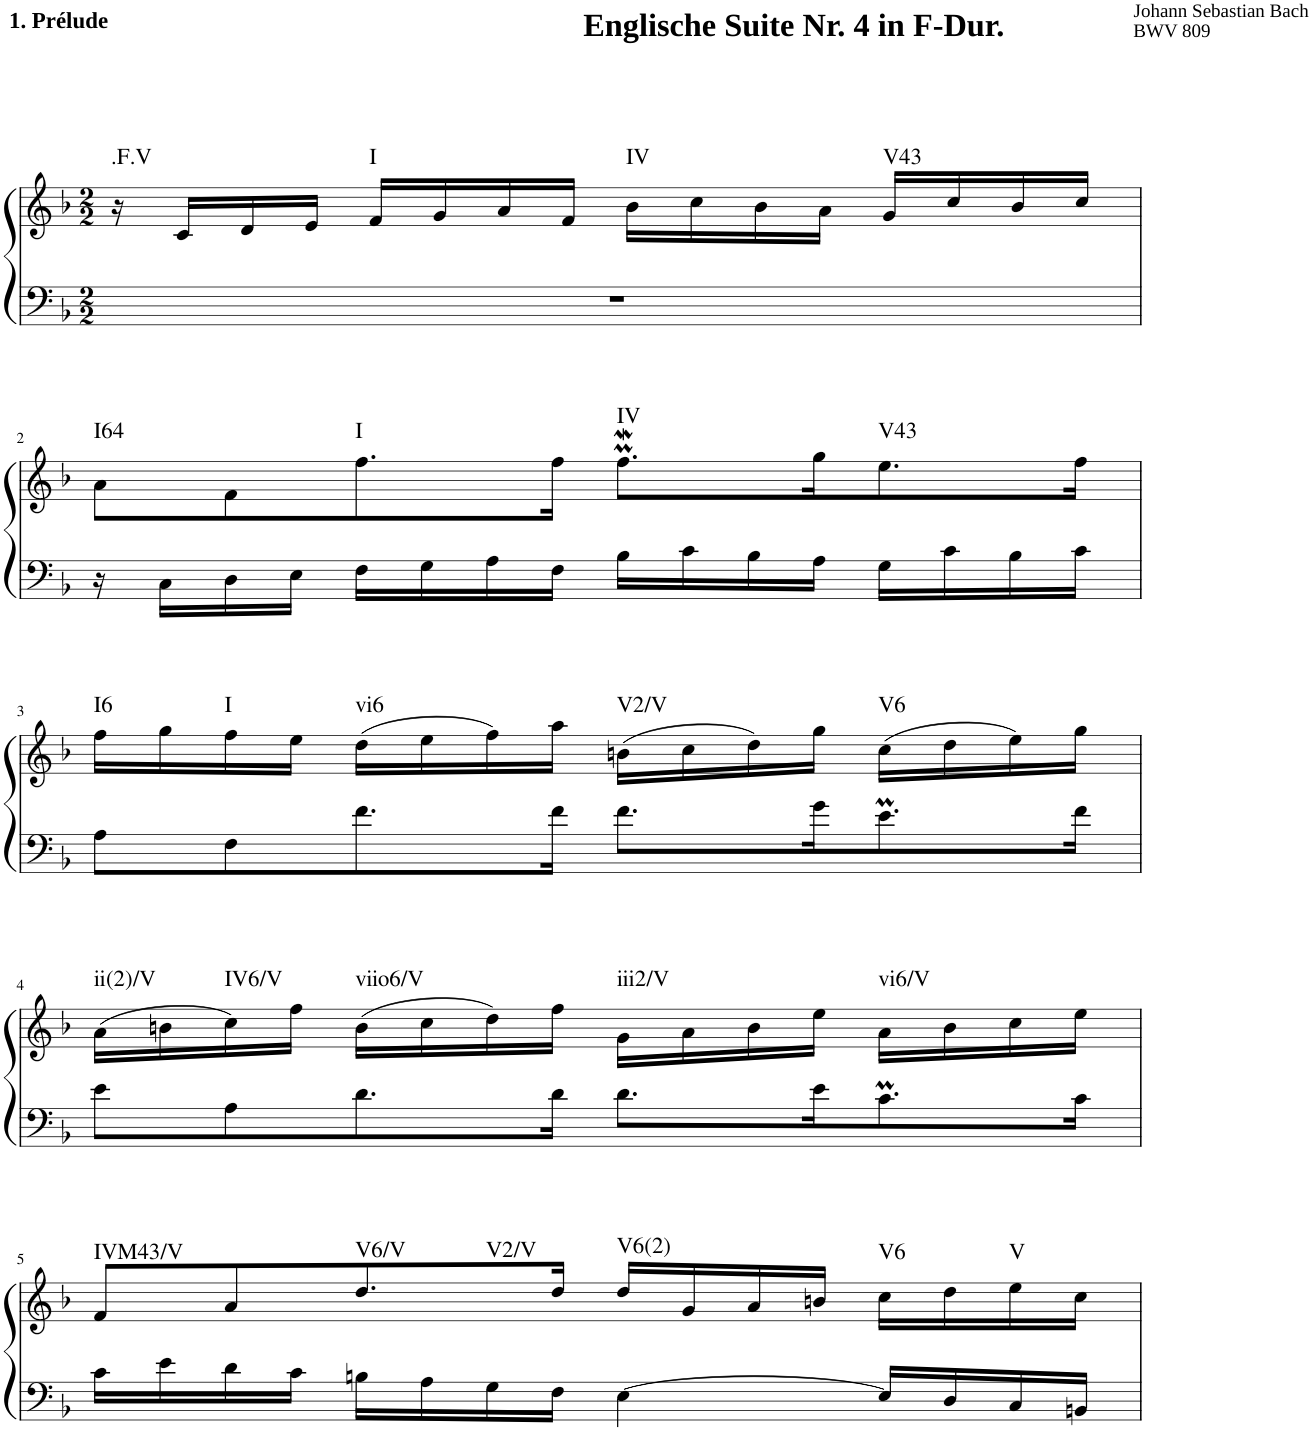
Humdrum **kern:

**kern	**kern	**harte
*part1	*part1	*part1
*staff2	*staff1	*
*I"Klavier linke Hand	*	*
*clefF4	*clefG2	*
*k[b-]	*k[b-]	*
*M2/2	*M2/2	*
=1	=1	=1
!	!LO:TX:a:B:t=Englische Suite Nr. 4 in F-Dur.	!
!	!LO:TX:a:B:t=1. Prélude	!
!	!LO:TX:a:t=Johann Sebastian Bach	!
!	!LO:TX:a:t=BWV 809	!LO:H:kt=.F.V
1r	16r	N
.	16c/LL	.
.	16d/	.
.	16e/JJ	.
!	!	!LO:H:kt=I
.	16f/LL	N
.	16g/	.
.	16a/	.
.	16f/JJ	.
!	!	!LO:H:kt=IV
.	16b-\LL	N
.	16cc\	.
.	16b-\	.
.	16a\JJ	.
!	!	!LO:H:kt=V43
.	16g/LL	N
.	16cc/	.
.	16b-/	.
.	16cc/JJ	.
!!LO:LB:g=z
=2	=2	=2
!	!	!LO:H:kt=I64
16r	8a\L	N
16C\LL	.	.
16D\	8f\	.
16E\JJ	.	.
!	!	!LO:H:kt=I
16F\LL	8.ff\	N
16G\	.	.
16A\	.	.
16F\JJ	16ff\Jk	.
!	!	!LO:H:kt=IV
16B-\LL	8.ffwM\L	N
16c\	.	.
16B-\	.	.
16A\JJ	16gg\K	.
!	!	!LO:H:kt=V43
16G\LL	8.ee\	N
16c\	.	.
16B-\	.	.
16c\JJ	16ff\Jk	.
!!LO:LB:g=z
=3	=3	=3
!	!	!LO:H:kt=I6
8A\L	16ff\LL	N
.	16gg\	.
!	!	!LO:H:kt=I
8F\	16ff\	N
.	16ee\JJ	.
!	!	!LO:H:kt=vi6
8.f\	(16dd\LL	N
.	16ee\	.
.	16ff\)	.
16f\Jk	16aa\JJ	.
!	!	!LO:H:kt=V2/V
8.f\L	(16bn\LL	N
.	16cc\	.
.	16dd\)	.
16g\K	16gg\JJ	.
!	!	!LO:H:kt=V6
8.em\	(16cc\LL	N
.	16dd\	.
.	16ee\)	.
16f\Jk	16gg\JJ	.
!!LO:LB:g=z
=4	=4	=4
!	!	!LO:H:kt=ii(2)/V
8e\L	(16a\LL	N
.	16bn\	.
!	!	!LO:H:kt=IV6/V
8A\	16cc\)	N
.	16ff\JJ	.
!	!	!LO:H:kt=viio6/V
8.d\	(16b\LL	N
.	16cc\	.
.	16dd\)	.
16d\Jk	16ff\JJ	.
!	!	!LO:H:kt=iii2/V
8.d\L	16g\LL	N
.	16a\	.
.	16b\	.
16e\K	16ee\JJ	.
!	!	!LO:H:kt=vi6/V
8.cM\	16a\LL	N
.	16b\	.
.	16cc\	.
16c\Jk	16ee\JJ	.
!!LO:LB:g=z
=5	=5	=5
!	!	!LO:H:kt=IVM43/V
16c\LL	8f/L	N
16e\	.	.
16d\	8a/	.
16c\JJ	.	.
!	!	!LO:H:n=1:kt=V6/V
!	!	!LO:H:n=2:kt=V2/V
16Bn\LL	8.dd/	N N
16A\	.	.
16G\	.	.
16F\JJ	16dd/Jk	.
!	!	!LO:H:kt=V6(2)
[4E\	16dd/LL	N
.	16g/	.
.	16a/	.
.	16bn/JJ	.
!	!	!LO:H:kt=V6
16E/LL]	16cc\LL	N
16D/	16dd\	.
!	!	!LO:H:kt=V
16C/	16ee\	N
16BBn/JJ	16cc\JJ	.
=	=	=
*-	*-	*-
